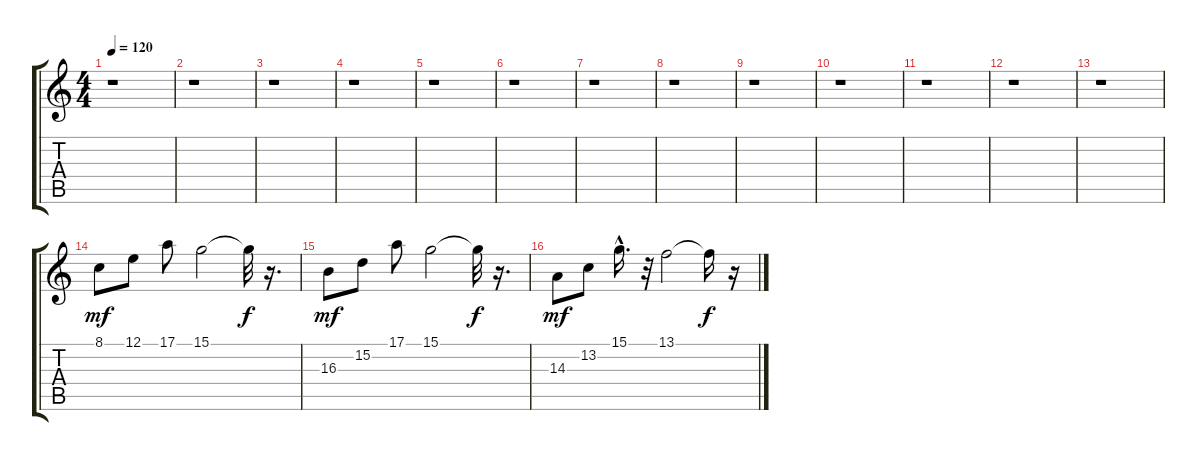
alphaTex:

\track "" {instrument ocarina}
\staff {score tabs}
\tuning (E4 B3 G3 D3 A2 E2) {hide}
\ts (4 4)
\tempo 120
\clef g2
\ks c
r.1{dy f} |
r.1 |
r.1 |
r.1 |
r.1 |
r.1 |
r.1 |
r.1 |
r.1 |
r.1 |
r.1 |
r.1 |
r.1 |
8.1.8{dy mf} 12.1.8 17.1.8 15.1.2 15.1{t}.32{dy f} r.16{d} |
16.3.8{dy mf} 15.2.8 17.1.8 15.1.2 15.1{t}.32{dy f} r.16{d} |
14.3.8{dy mf} 13.2.8 15.1{hac}.16{d} r.32 13.1.2 13.1{t}.16{dy f} r.16
